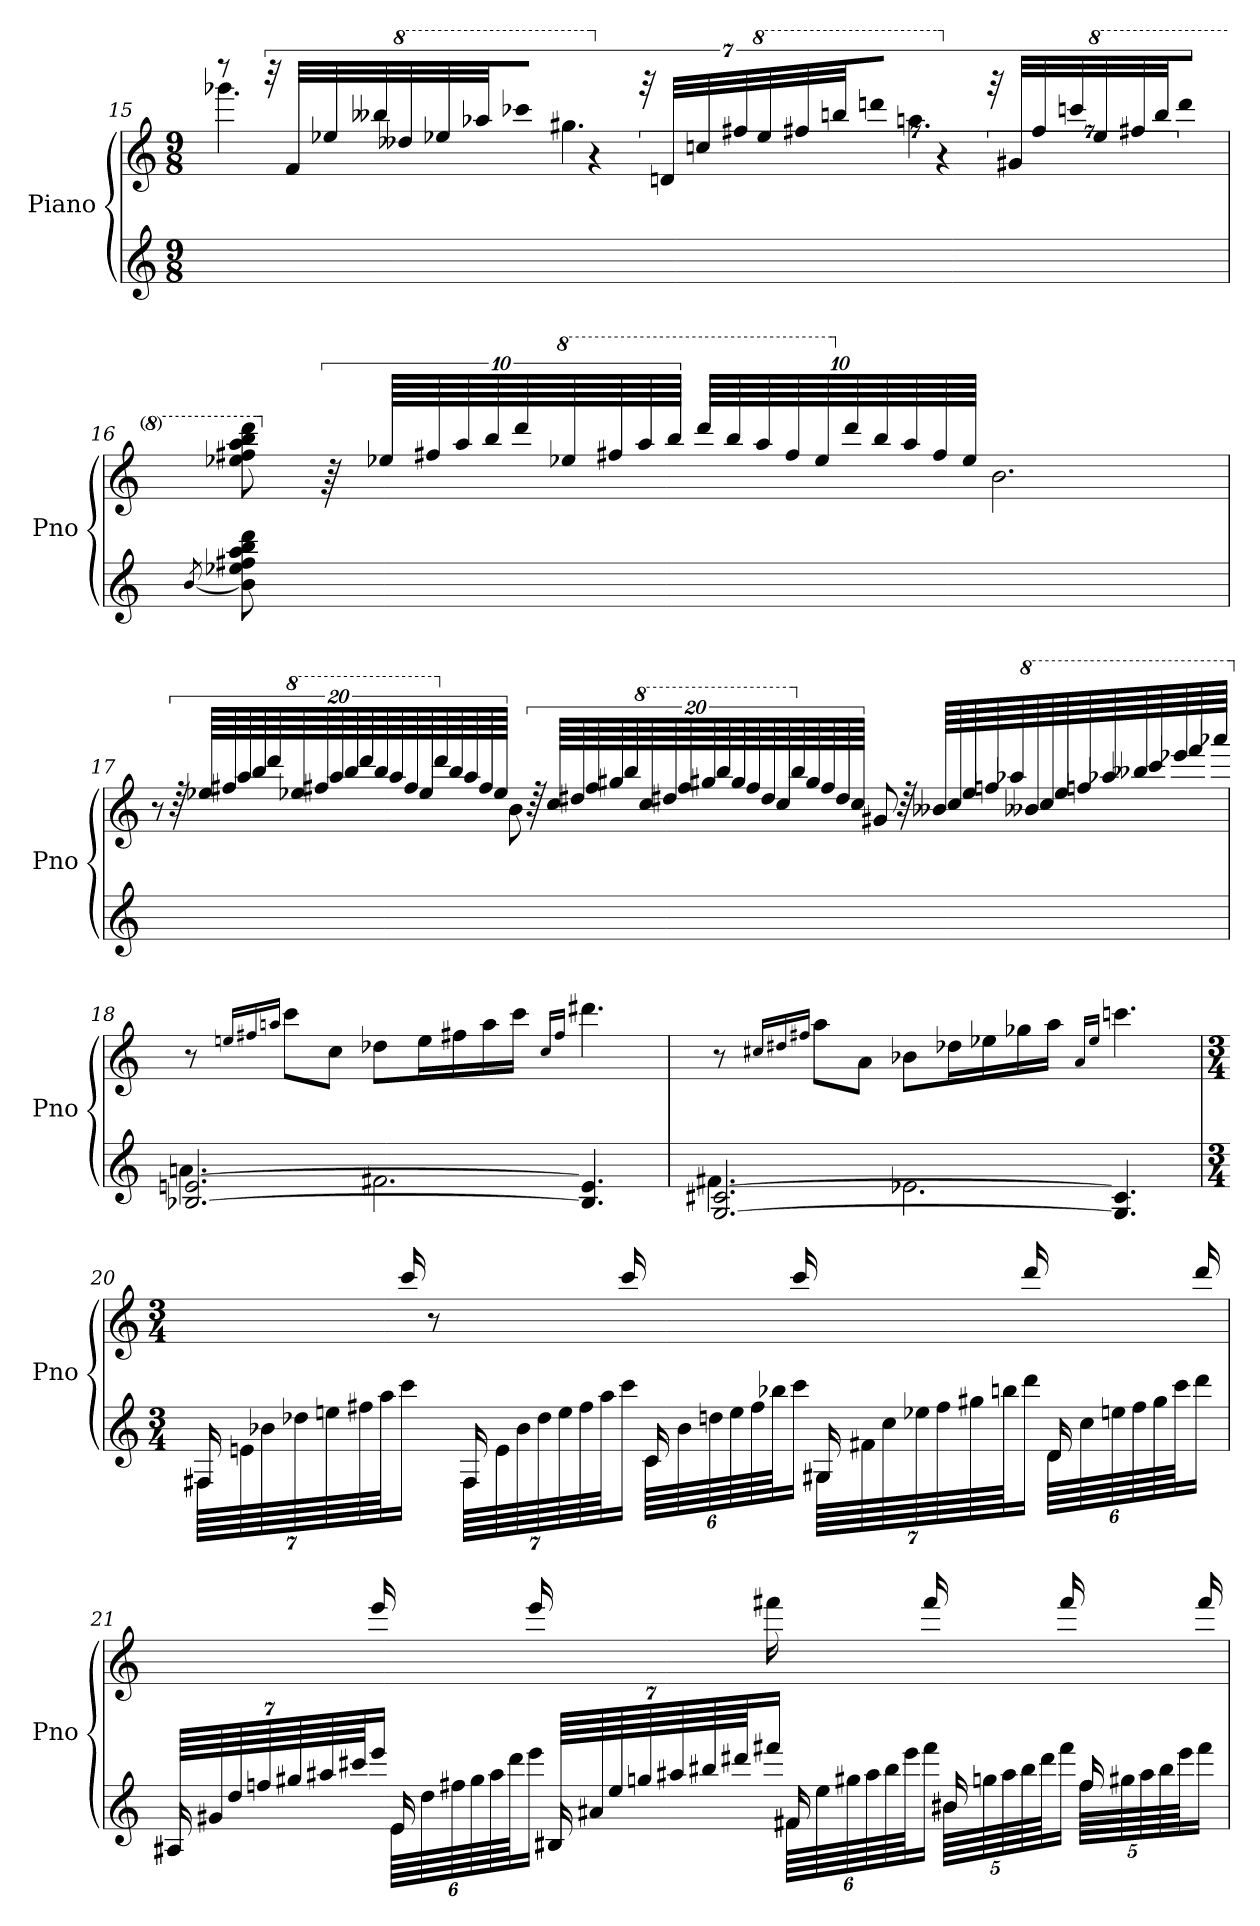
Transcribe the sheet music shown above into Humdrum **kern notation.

**kern	**kern
*part1	*part1
*staff2	*staff1
*I"Piano	*
*I'Pno	*
*clefG2	*clefG2
*k[]	*k[]
*M9/8	*M9/8
=15	=15
*	*^
2.ryy	8r	4.ggg-X
.	56r	.
.	56f/LLL	.
.	56ee-X	.
.	56bb--X/	.
*	*8va	*
.	56ddd--X\	.
.	56eee-X	.
.	56aaa-XJJ	.
.	8cccc-XJ	.
.	8raa	4.ggg#X
*	*X8va	*
.	56r	.
.	56dn/LLL	.
.	56ccn/	.
.	56ff#X	.
*	*8va	*
.	56eee-\	.
.	56fff#X	.
.	56bbbJJ	.
.	8ddddnJ	.
4.ryy	8raa	4.aaan
*	*X8va	*
.	56r	.
.	56g#XLLL	.
.	56ff#/	.
.	56ccc/	.
*	*8va	*
.	56eee-\	.
.	56fff#X	.
.	56bbbJJ	.
.	8ddddJ	.
*	*v	*v
=16	=16
[8qb	.
8b] 8ee-X 8ff#X 8aa 8bb 8ddd	8eee-X 8fff#X 8aaa 8bbb 8dddd
*	*X8va
8ryy	80r
.	80ee-X/LLLL
.	80ff#X/
.	80aa/
.	80bb/
.	80ddd/
*	*8va
.	80eee-X\
.	80fff#X
.	80aaa
.	80bbbJJJJ
8ryy	80ddddLLLL
.	80bbb
.	80aaa
.	80fff#
.	80eee-
*	*X8va
.	80ddd\
.	80bb/
.	80aa/
.	80ff#/
.	80ee-/JJJJ
2.ryy	2.b\
=17	=17
1ryy	8r
.	80rdd
.	80ee-XLLLL
.	80ff#X
.	80aa/
.	80bb/
.	80ddd/
*	*8va
.	80eee-X\
.	80fff#X
.	80aaa
.	80bbb
.	80dddd
.	80bbb
.	80aaa
.	80fff#
.	80eee-
*	*X8va
.	80ddd/
.	80bb/
.	80aa/
.	80ff#/
.	80ee-/JJJJ
.	8b
.	80rdd
.	80cc/LLLL
.	80dd#X
.	80ff#/
.	80gg#X
.	80bb/
*	*8va
.	80ccc\
.	80ddd#X
.	80fff#
.	80ggg#X
.	80bbb
.	80ggg#
.	80fff#
.	80ddd#
.	80ccc
*	*X8va
.	80bb/
.	80gg#/
.	80ff#/
.	80dd#/
.	80cc/JJJJ
.	8g#X/
.	64rdd
.	64b--X/LLLL
.	64cc/
.	64ee-/
.	64ffn/
.	64aa-X
*	*8va
.	64bb--X\
.	64ccc
8ryy	64eee-
.	64fffn
.	64aaa-X
.	64bbb--X
.	64cccc
.	64eeee-X
.	64ffff
.	64aaaa-XJJJJ
=18	=18
*^	*
*	*	*X8va
[2.B-X [2.en	4.an	8r
.	.	16qeenLL
.	.	16qff#X
.	.	16qaanJJ
.	.	8cccL
.	.	8ccJ
.	2.f#X	8dd-XL
.	.	16eeL
.	.	16ff#X
.	.	16aa
.	.	16cccJJ
.	.	16qccLL
.	.	16qff#JJ
4.B-] 4.e]	.	4.ddd#X
=19	=19	=19
[2.G [2.c#X	4.f#X	8r
.	.	16qcc#XLL
.	.	16qdd#X
.	.	16qff#XJJ
.	.	8aaL
.	.	8aJ
.	2.e-X	8b-XL
.	.	16dd-XL
.	.	16ee-X
.	.	16gg-X
.	.	16aaJJ
.	.	16qaLL
.	.	16qee-JJ
4.G] 4.c#]	.	4.cccn
=20	=20	=20
*M3/4	*	*M3/4
16F#X	112F#XLLLL	16ryy
.	112en	.
.	112b-X	.
.	112dd-X/	.
.	112een\	.
.	112ff#X	.
.	112aa\JJ	.
16ryy	16ccc\JJ	16ccc/
8ryy	8ryy	8r
16F#	112F#LLLL	16ryy
.	112e	.
.	112b-	.
.	112dd-/	.
.	112ee\	.
.	112ff#\	.
.	112aa\JJ	.
16ryy	16ccc\JJ	16ccc/
16c	96cLLLL	16ryy
.	96b-	.
.	96ddn/	.
.	96ee\	.
.	96ff#\	.
.	96bb-XJJ	.
16ryy	16ccc\JJ	16ccc/
16G#X	112G#XLLLL	16ryy
.	112f#X	.
.	112cc	.
.	112ee-X/	.
.	112ff#\	.
.	112gg#X	.
.	112bbn\JJ	.
16ryy	16ddd\JJ	16ddd/
16d	96dLLLL	16ryy
.	96cc	.
.	96een/	.
.	96ff#\	.
.	96gg#\	.
.	96ccc\JJ	.
16ryy	16ddd\JJ	16ddd/
=21	=21	=21
16A#X	112A#XLLLL	16ryy
.	112g#X	.
.	112dd	.
.	112ffn/	.
.	112gg#X	.
.	112aa#X	.
.	112ccc#XJJ	.
16ryy	16eee\JJ	16eee/
16e	96eLLLL	16ryy
.	96dd	.
.	96ff#X/	.
.	96gg#\	.
.	96aa#\	.
.	96ddd\JJ	.
16ryy	16eee\JJ	16eee/
16B#X	112B#XLLLL	16ryy
.	112a#X	.
.	112ee/	.
.	112ggn\	.
.	112aa#X	.
.	112bb#X	.
.	112ddd#XJJ	.
16ryy	16fff#XJJ	16fff#X
16f#X	96f#XLLLL	16ryy
.	96ee	.
.	96gg#X/	.
.	96aa#\	.
.	96bb#\	.
.	96eee\JJ	.
16ryy	16fff#\JJ	16fff#/
16b#X	80b#XLLLL	16ryy
.	80ggn/	.
.	80aa#\	.
.	80bb#\	.
.	80ddd#\JJ	.
16ryy	16fff#\JJ	16fff#/
16ff#	80ff#LLLL	16ryy
.	80gg#X/	.
.	80aa#\	.
.	80bb#\	.
.	80eee\JJ	.
16ryy	16fff#\JJ	16fff#/
*v	*v	*
=	=
*-	*-
